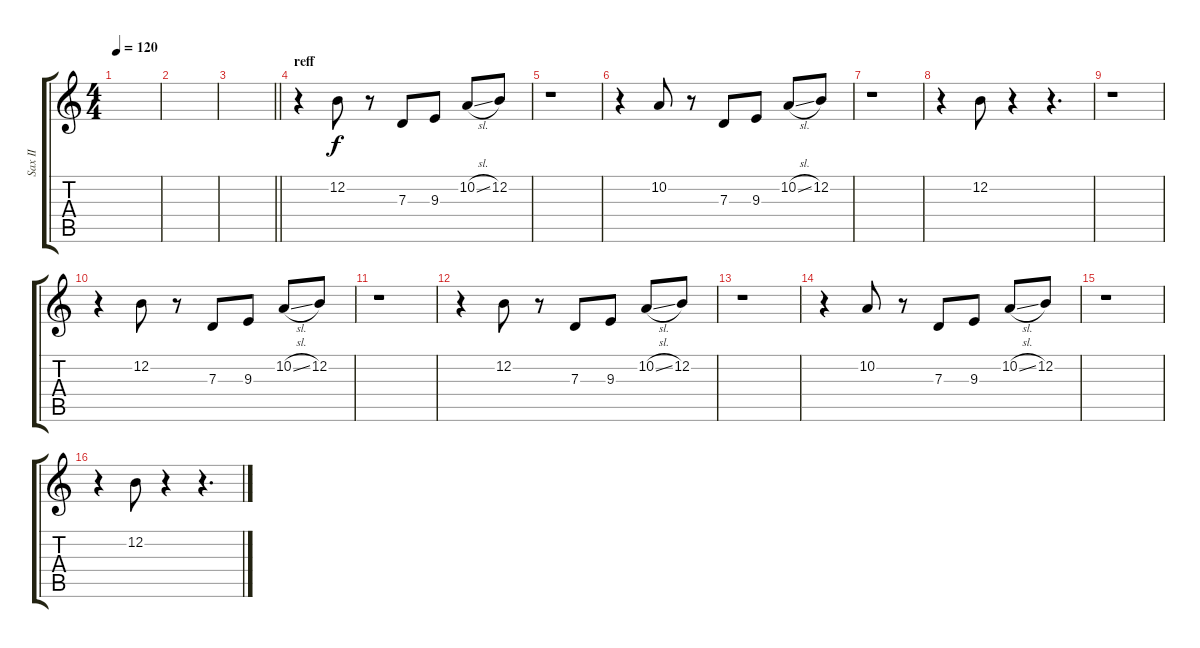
\track ("Sax II" "Sax II") {instrument altosax}
\staff {score tabs}
\tuning (E4 B3 G3 D3 A2 E2) {hide}
\ts (4 4)
\tempo 120
\clef g2
\ks c
|
|
\barLineRight lightlight
|
\section ("" "reff")
r.4 12.2.8 r.8 7.3.8 9.3.8 10.2{sl}.8 12.2.8 |
r.1 |
r.4 10.2.8 r.8 7.3.8 9.3.8 10.2{sl}.8 12.2.8 |
r.1 |
r.4 12.2.8 r.4 r.4{d} |
r.1 |
r.4 12.2.8 r.8 7.3.8 9.3.8 10.2{sl}.8 12.2.8 |
r.1 |
r.4 12.2.8 r.8 7.3.8 9.3.8 10.2{sl}.8 12.2.8 |
r.1 |
r.4 10.2.8 r.8 7.3.8 9.3.8 10.2{sl}.8 12.2.8 |
r.1 |
r.4 12.2.8 r.4 r.4{d}
